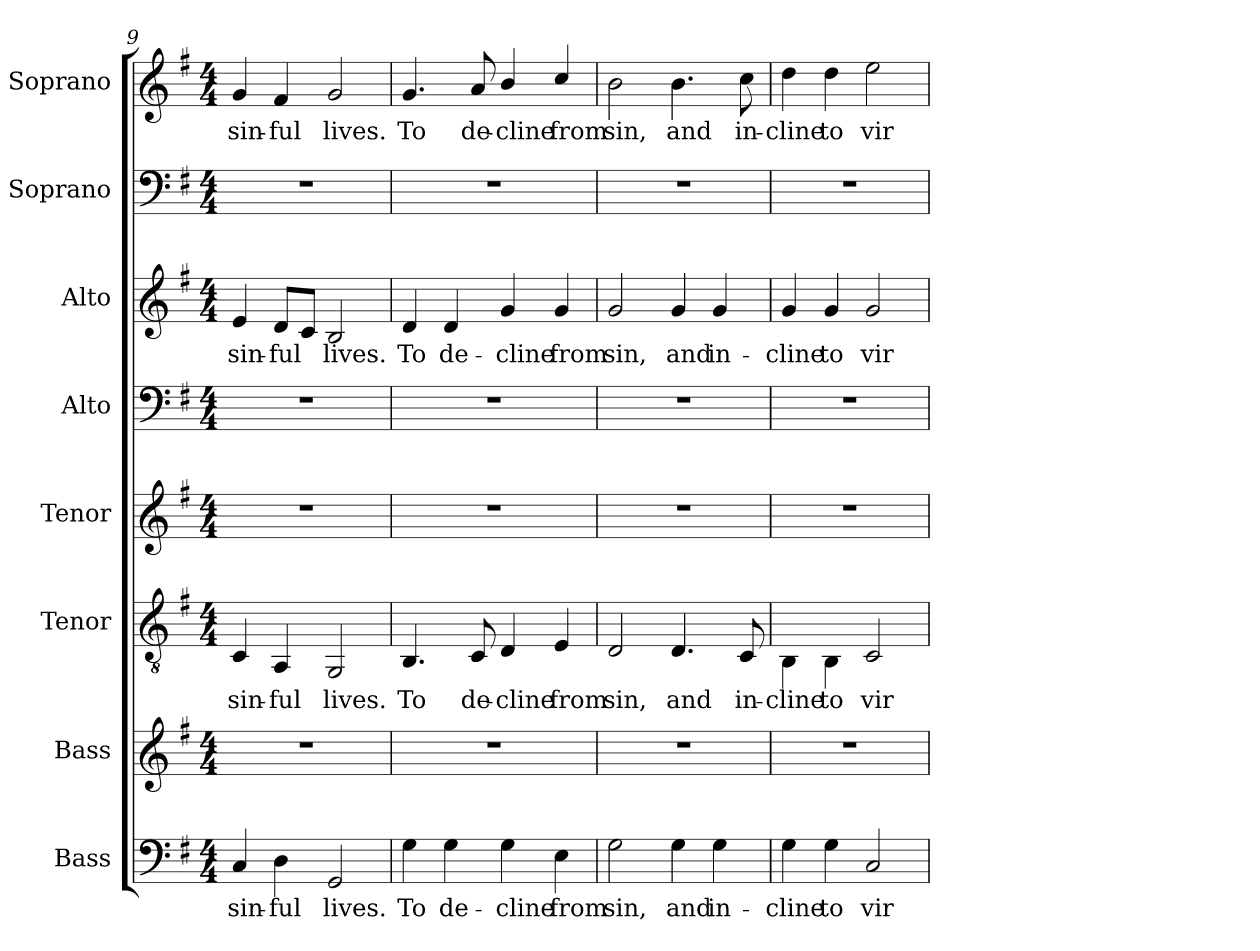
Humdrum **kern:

**kern	**text	**kern	**kern	**text	**kern	**kern	**kern	**text	**kern	**kern	**text
*part8	*part8	*part7	*part6	*part6	*part5	*part4	*part3	*part3	*part2	*part1	*part1
*staff8	*staff8	*staff7	*staff6	*staff6	*staff5	*staff4	*staff3	*staff3	*staff2	*staff1	*staff1
*I"Bass	*	*I"Bass	*I"Tenor	*	*I"Tenor	*I"Alto	*I"Alto	*	*I"Soprano	*I"Soprano	*
*I'bass	*	*I'bass	*I'tenor	*	*I'tenor	*I'alto	*I'alto	*	*I'soprano	*I'soprano	*
*clefF4	*	*clefG2	*clefGv2	*	*clefG2	*clefF4	*clefG2	*	*clefF4	*clefG2	*
*k[f#]	*	*k[f#]	*k[f#]	*	*k[f#]	*k[f#]	*k[f#]	*	*k[f#]	*k[f#]	*
*G:	*	*G:	*G:	*	*G:	*G:	*G:	*	*G:	*G:	*
*M4/4	*	*M4/4	*M4/4	*	*M4/4	*M4/4	*M4/4	*	*M4/4	*M4/4	*
=9	=9	=9	=9	=9	=9	=9	=9	=9	=9	=9	=9
!	!LO:LY:b:color=#000000	!	!	!	!	!	!	!	!	!	!
!	!	!	!	!LO:LY:b:color=#000000	!	!	!	!	!	!	!
!	!	!	!	!	!	!	!	!LO:LY:b:color=#000000	!	!	!
!	!	!	!	!	!	!	!	!	!	!	!LO:LY:b:color=#000000
4Ci/	sin-	1r	4Ci/	sin-	1r	1r	4ei/	sin-	1r	4gi/	sin-
!	!LO:LY:b:color=#000000	!	!	!	!	!	!	!	!	!	!
!	!	!	!	!LO:LY:b:color=#000000	!	!	!	!	!	!	!
!	!	!	!	!	!	!	!	!LO:LY:b:color=#000000	!	!	!
!	!	!	!	!	!	!	!	!	!	!	!LO:LY:b:color=#000000
4Di\	-ful	.	4AAi/	-ful	.	.	8di/L	-ful	.	4f#i/	-ful
.	.	.	.	.	.	.	8ci/J	.	.	.	.
!	!LO:LY:b:color=#000000	!	!	!	!	!	!	!	!	!	!
!	!	!	!	!LO:LY:b:color=#000000	!	!	!	!	!	!	!
!	!	!	!	!	!	!	!	!LO:LY:b:color=#000000	!	!	!
!	!	!	!	!	!	!	!	!	!	!	!LO:LY:b:color=#000000
2GGi/	lives.	.	2GGi/	lives.	.	.	2Bi/	lives.	.	2gi/	lives.
=10	=10	=10	=10	=10	=10	=10	=10	=10	=10	=10	=10
!	!LO:LY:b:color=#000000	!	!	!	!	!	!	!	!	!	!
!	!	!	!	!LO:LY:b:color=#000000	!	!	!	!	!	!	!
!	!	!	!	!	!	!	!	!LO:LY:b:color=#000000	!	!	!
!	!	!	!	!	!	!	!	!	!	!	!LO:LY:b:color=#000000
4Gi\	To	1r	4.BBi/	To	1r	1r	4di/	To	1r	4.gi/	To
!	!LO:LY:b:color=#000000	!	!	!	!	!	!	!	!	!	!
!	!	!	!	!	!	!	!	!LO:LY:b:color=#000000	!	!	!
4Gi\	de-	.	.	.	.	.	4di/	de-	.	.	.
!	!	!	!	!LO:LY:b:color=#000000	!	!	!	!	!	!	!
!	!	!	!	!	!	!	!	!	!	!	!LO:LY:b:color=#000000
.	.	.	8Ci/	de-	.	.	.	.	.	8ai/	de-
!	!LO:LY:b:color=#000000	!	!	!	!	!	!	!	!	!	!
!	!	!	!	!LO:LY:b:color=#000000	!	!	!	!	!	!	!
!	!	!	!	!	!	!	!	!LO:LY:b:color=#000000	!	!	!
!	!	!	!	!	!	!	!	!	!	!	!LO:LY:b:color=#000000
4Gi\	-cline	.	4Di/	-cline	.	.	4gi/	-cline	.	4bi/	-cline
!	!LO:LY:b:color=#000000	!	!	!	!	!	!	!	!	!	!
!	!	!	!	!LO:LY:b:color=#000000	!	!	!	!	!	!	!
!	!	!	!	!	!	!	!	!LO:LY:b:color=#000000	!	!	!
!	!	!	!	!	!	!	!	!	!	!	!LO:LY:b:color=#000000
4Ei\	from	.	4Ei/	from	.	.	4gi/	from	.	4cci/	from
!!LO:LB:g=z
=11	=11	=11	=11	=11	=11	=11	=11	=11	=11	=11	=11
!	!LO:LY:b:color=#000000	!	!	!	!	!	!	!	!	!	!
!	!	!	!	!LO:LY:b:color=#000000	!	!	!	!	!	!	!
!	!	!	!	!	!	!	!	!LO:LY:b:color=#000000	!	!	!
!	!	!	!	!	!	!	!	!	!	!	!LO:LY:b:color=#000000
2Gi\	sin,	1r	2Di/	sin,	1r	1r	2gi/	sin,	1r	2bi\	sin,
!	!LO:LY:b:color=#000000	!	!	!	!	!	!	!	!	!	!
!	!	!	!	!LO:LY:b:color=#000000	!	!	!	!	!	!	!
!	!	!	!	!	!	!	!	!LO:LY:b:color=#000000	!	!	!
!	!	!	!	!	!	!	!	!	!	!	!LO:LY:b:color=#000000
4Gi\	and	.	4.Di/	and	.	.	4gi/	and	.	4.bi\	and
!	!LO:LY:b:color=#000000	!	!	!	!	!	!	!	!	!	!
!	!	!	!	!	!	!	!	!LO:LY:b:color=#000000	!	!	!
4Gi\	in-	.	.	.	.	.	4gi/	in-	.	.	.
!	!	!	!	!LO:LY:b:color=#000000	!	!	!	!	!	!	!
!	!	!	!	!	!	!	!	!	!	!	!LO:LY:b:color=#000000
.	.	.	8Ci/	in-	.	.	.	.	.	8cci\	in-
=12	=12	=12	=12	=12	=12	=12	=12	=12	=12	=12	=12
!	!LO:LY:b:color=#000000	!	!	!	!	!	!	!	!	!	!
!	!	!	!	!LO:LY:b:color=#000000	!	!	!	!	!	!	!
!	!	!	!	!	!	!	!	!LO:LY:b:color=#000000	!	!	!
!	!	!	!	!	!	!	!	!	!	!	!LO:LY:b:color=#000000
4Gi\	-cline	1r	4BBi\	-cline	1r	1r	4gi/	-cline	1r	4ddi\	-cline
!	!LO:LY:b:color=#000000	!	!	!	!	!	!	!	!	!	!
!	!	!	!	!LO:LY:b:color=#000000	!	!	!	!	!	!	!
!	!	!	!	!	!	!	!	!LO:LY:b:color=#000000	!	!	!
!	!	!	!	!	!	!	!	!	!	!	!LO:LY:b:color=#000000
4Gi\	to	.	4BBi\	to	.	.	4gi/	to	.	4ddi\	to
!	!LO:LY:b:color=#000000	!	!	!	!	!	!	!	!	!	!
!	!	!	!	!LO:LY:b:color=#000000	!	!	!	!	!	!	!
!	!	!	!	!	!	!	!	!LO:LY:b:color=#000000	!	!	!
!	!	!	!	!	!	!	!	!	!	!	!LO:LY:b:color=#000000
2Ci/	vir-	.	2Ci/	vir-	.	.	2gi/	vir-	.	2eei\	vir-
=	=	=	=	=	=	=	=	=	=	=	=
*-	*-	*-	*-	*-	*-	*-	*-	*-	*-	*-	*-
